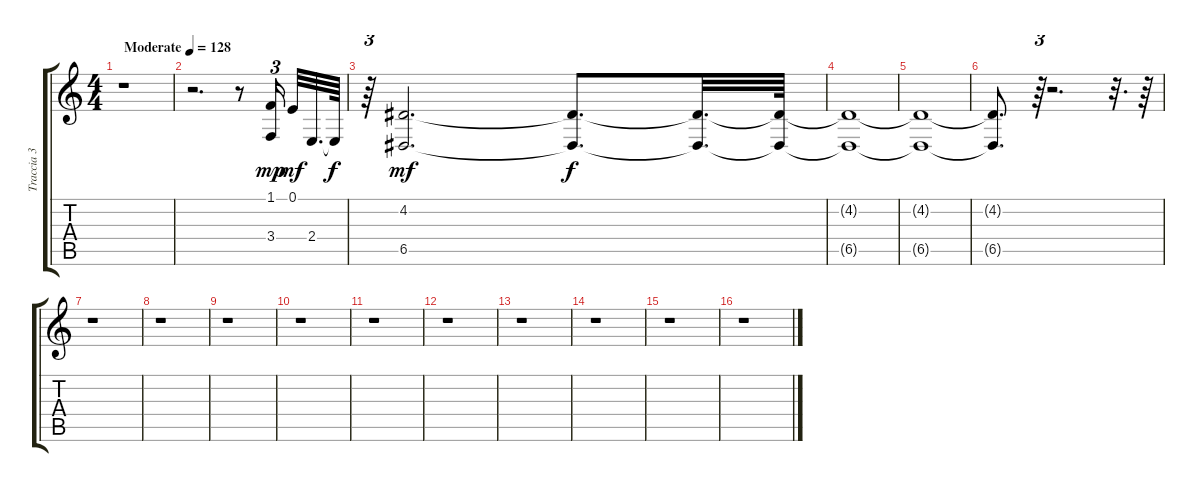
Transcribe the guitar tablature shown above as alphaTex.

\track ("Traccia 3" "Traccia 3") {instrument stringensemble1}
\staff {score tabs}
\tuning (E4 B3 G3 D3 A2 E2) {hide}
\ts (4 4)
\tempo (128 "Moderate")
\clef g2
\ks c
r.1{dy mp instrument stringensemble1} |
r.2{d} r.8 (1.1 3.4).16{tu (3 2) beam splitsecondary} 0.1.32{dy mf} 2.4.32{d} 2.4{t}.64{dy f} |
r.64{tu (3 2)} (4.2 6.5).2{d dy mf} (4.2{t} 6.5{t}).8{d dy f} (4.2{t} 6.5{t}).32{d} (4.2{t} 6.5{t}).64 |
(4.2{t} 6.5{t}).1 |
(4.2{t} 6.5{t}).1 |
(4.2{t} 6.5{t}).8{d} r.64{tu (3 2)} r.2{d} r.32{d} r.64 |
r.1 |
r.1 |
r.1 |
r.1 |
r.1 |
r.1 |
r.1 |
r.1 |
r.1 |
r.1
